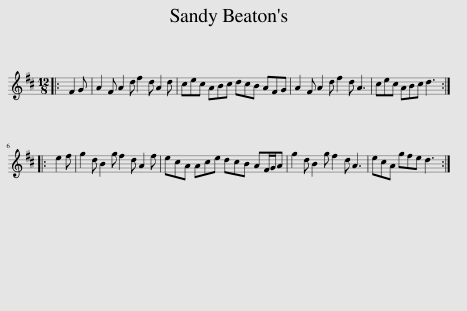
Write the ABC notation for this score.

X:1
L:1/8
M:12/8
I:linebreak $
K:D
V:1 treble
V:1
|: F2 G | A2 F A2 d f2 d A2 d | cec ABc dcB AFG | A2 F A2 d f2 d A3 | cec ABc d3 ::$ %5
 e2 f | g2 d B2 g f2 d A2 f | ecA Ace dcB AF/G/A | g2 d B2 g f2 d A3 | ecA gfe d3 :| %10
